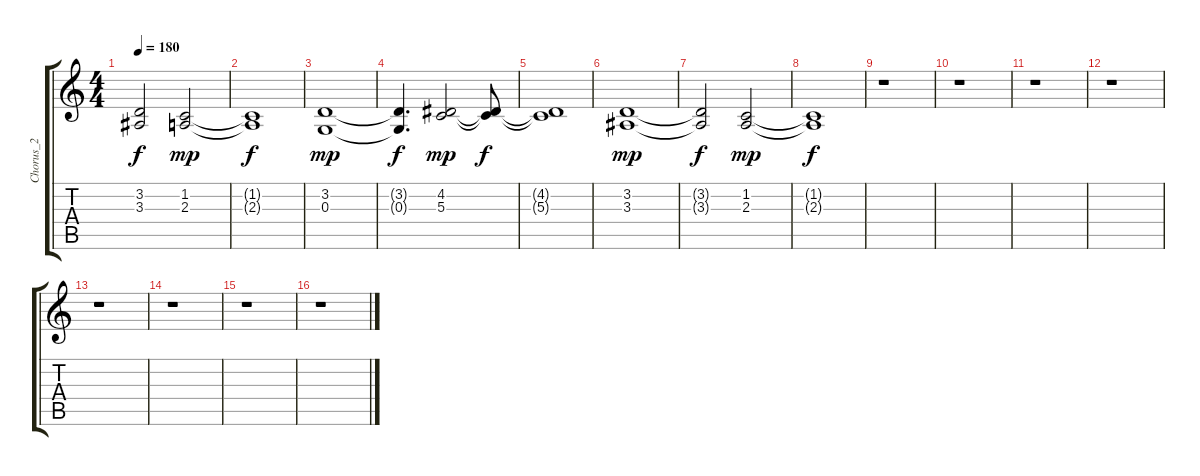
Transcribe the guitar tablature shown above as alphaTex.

\track ("Chorus_2" "Chorus_2") {instrument drawbarorgan}
\staff {score tabs}
\tuning (E4 B3 G3 D3 A2 E2) {hide}
\ts (4 4)
\tempo 180
\clef g2
\ks c
(3.2{t} 3.3{t}).2{dy f} (1.2 2.3).2{dy mp} |
(1.2{t} 2.3{t}).1{dy f} |
(3.2 0.3).1{dy mp} |
(3.2{t} 0.3{t}).4{d dy f} (4.2 5.3).2{dy mp} (4.2{t} 5.3{t}).8{dy f} |
(4.2{t} 5.3{t}).1 |
(3.2 3.3).1{dy mp} |
(3.2{t} 3.3{t}).2{dy f} (1.2 2.3).2{dy mp} |
(1.2{t} 2.3{t}).1{dy f} |
r.1 |
r.1 |
r.1 |
r.1 |
r.1 |
r.1 |
r.1 |
r.1
